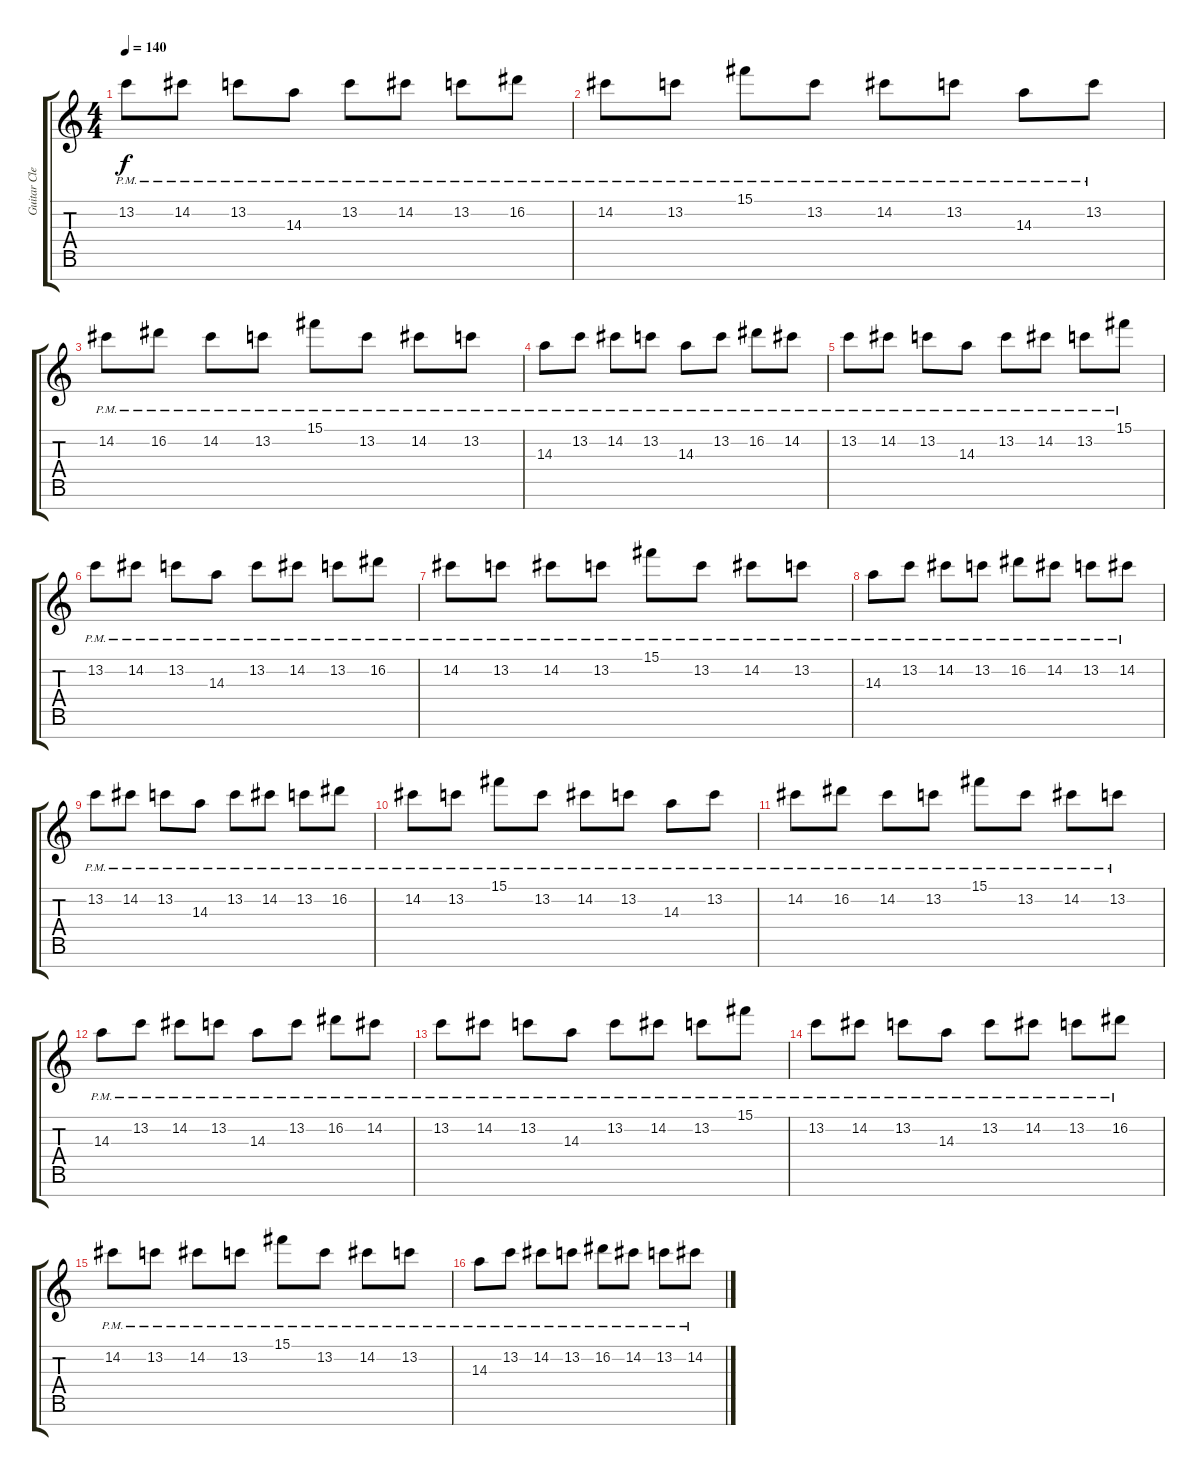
\track ("Guitar Clean" "Guitar Cle") {instrument electricguitarmuted}
\staff {score tabs}
\tuning (Eb4 B3 G3 D3 Bb2 F2 C2) {hide}
\ts (4 4)
\tempo 140
\clef g2
\ks c
13.2{pm}.8{dy f} 14.2{pm}.8 13.2{pm}.8 14.3{pm}.8 13.2{pm}.8 14.2{pm}.8 13.2{pm}.8 16.2{pm}.8 |
14.2{pm}.8 13.2{pm}.8 15.1{pm}.8 13.2{pm}.8 14.2{pm}.8 13.2{pm}.8 14.3{pm}.8 13.2{pm}.8 |
14.2{pm}.8 16.2{pm}.8 14.2{pm}.8 13.2{pm}.8 15.1{pm}.8 13.2{pm}.8 14.2{pm}.8 13.2{pm}.8 |
14.3{pm}.8 13.2{pm}.8 14.2{pm}.8 13.2{pm}.8 14.3{pm}.8 13.2{pm}.8 16.2{pm}.8 14.2{pm}.8 |
13.2{pm}.8 14.2{pm}.8 13.2{pm}.8 14.3{pm}.8 13.2{pm}.8 14.2{pm}.8 13.2{pm}.8 15.1{pm}.8 |
13.2{pm}.8 14.2{pm}.8 13.2{pm}.8 14.3{pm}.8 13.2{pm}.8 14.2{pm}.8 13.2{pm}.8 16.2{pm}.8 |
14.2{pm}.8 13.2{pm}.8 14.2{pm}.8 13.2{pm}.8 15.1{pm}.8 13.2{pm}.8 14.2{pm}.8 13.2{pm}.8 |
14.3{pm}.8 13.2{pm}.8 14.2{pm}.8 13.2{pm}.8 16.2{pm}.8 14.2{pm}.8 13.2{pm}.8 14.2{pm}.8 |
13.2{pm}.8 14.2{pm}.8 13.2{pm}.8 14.3{pm}.8 13.2{pm}.8 14.2{pm}.8 13.2{pm}.8 16.2{pm}.8 |
14.2{pm}.8 13.2{pm}.8 15.1{pm}.8 13.2{pm}.8 14.2{pm}.8 13.2{pm}.8 14.3{pm}.8 13.2{pm}.8 |
14.2{pm}.8 16.2{pm}.8 14.2{pm}.8 13.2{pm}.8 15.1{pm}.8 13.2{pm}.8 14.2{pm}.8 13.2{pm}.8 |
14.3{pm}.8 13.2{pm}.8 14.2{pm}.8 13.2{pm}.8 14.3{pm}.8 13.2{pm}.8 16.2{pm}.8 14.2{pm}.8 |
13.2{pm}.8 14.2{pm}.8 13.2{pm}.8 14.3{pm}.8 13.2{pm}.8 14.2{pm}.8 13.2{pm}.8 15.1{pm}.8 |
13.2{pm}.8 14.2{pm}.8 13.2{pm}.8 14.3{pm}.8 13.2{pm}.8 14.2{pm}.8 13.2{pm}.8 16.2{pm}.8 |
14.2{pm}.8 13.2{pm}.8 14.2{pm}.8 13.2{pm}.8 15.1{pm}.8 13.2{pm}.8 14.2{pm}.8 13.2{pm}.8 |
14.3{pm}.8 13.2{pm}.8 14.2{pm}.8 13.2{pm}.8 16.2{pm}.8 14.2{pm}.8 13.2{pm}.8 14.2{pm}.8
